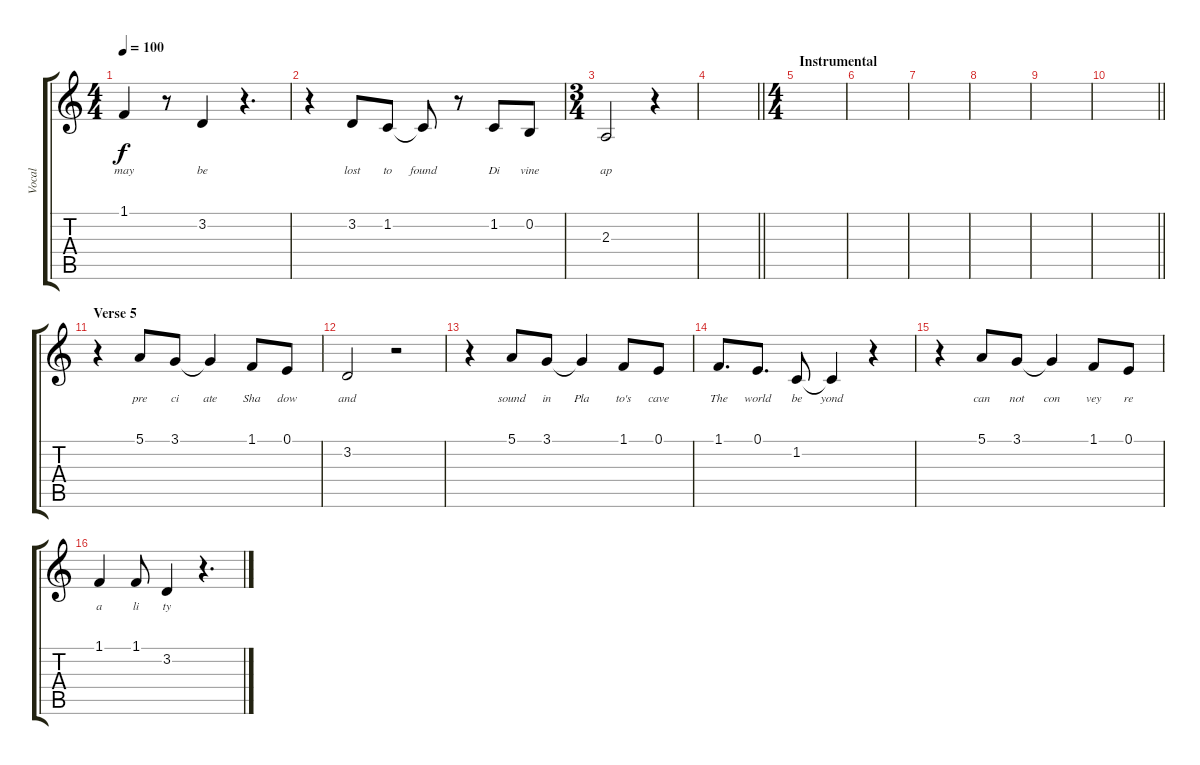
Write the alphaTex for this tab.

\track ("Vocal" "Vocal") {instrument acousticgrandpiano}
\staff {score tabs}
\tuning (E4 B3 G3 D3 A2 E2) {hide}
\ts (4 4)
\tempo 100
\clef g2
\ks c
1.1.4{lyrics (0 "may") lyrics (1 "") lyrics (2 "") lyrics (3 "") lyrics (4 "") dy f} r.8 3.2.4{lyrics (0 "be") lyrics (1 "") lyrics (2 "") lyrics (3 "") lyrics (4 "")} r.4{d} |
r.4 3.2.8{lyrics (0 "lost") lyrics (1 "") lyrics (2 "") lyrics (3 "") lyrics (4 "")} 1.2.8{lyrics (0 "to") lyrics (1 "") lyrics (2 "") lyrics (3 "") lyrics (4 "")} 1.2{t}.8{lyrics (0 "found") lyrics (1 "") lyrics (2 "") lyrics (3 "") lyrics (4 "")} r.8 1.2.8{lyrics (0 "Di") lyrics (1 "") lyrics (2 "") lyrics (3 "") lyrics (4 "")} 0.2.8{lyrics (0 "vine") lyrics (1 "") lyrics (2 "") lyrics (3 "") lyrics (4 "")} |
\ts (3 4)
2.3.2{lyrics (0 "ap") lyrics (1 "") lyrics (2 "") lyrics (3 "") lyrics (4 "")} r.4 |
\barLineRight lightlight
|
\ts (4 4)
\section ("" "Instrumental")
|
|
|
|
|
\barLineRight lightlight
|
\section ("" "Verse 5")
r.4 5.1.8{lyrics (0 "pre") lyrics (1 "") lyrics (2 "") lyrics (3 "") lyrics (4 "")} 3.1.8{lyrics (0 "ci") lyrics (1 "") lyrics (2 "") lyrics (3 "") lyrics (4 "")} 3.1{t}.4{lyrics (0 "ate") lyrics (1 "") lyrics (2 "") lyrics (3 "") lyrics (4 "")} 1.1.8{lyrics (0 "Sha") lyrics (1 "") lyrics (2 "") lyrics (3 "") lyrics (4 "")} 0.1.8{lyrics (0 "dow") lyrics (1 "") lyrics (2 "") lyrics (3 "") lyrics (4 "")} |
3.2.2{lyrics (0 "and") lyrics (1 "") lyrics (2 "") lyrics (3 "") lyrics (4 "")} r.2 |
r.4 5.1.8{lyrics (0 "sound") lyrics (1 "") lyrics (2 "") lyrics (3 "") lyrics (4 "")} 3.1.8{lyrics (0 "in") lyrics (1 "") lyrics (2 "") lyrics (3 "") lyrics (4 "")} 3.1{t}.4{lyrics (0 "Pla") lyrics (1 "") lyrics (2 "") lyrics (3 "") lyrics (4 "")} 1.1.8{lyrics (0 "to's") lyrics (1 "") lyrics (2 "") lyrics (3 "") lyrics (4 "")} 0.1.8{lyrics (0 "cave") lyrics (1 "") lyrics (2 "") lyrics (3 "") lyrics (4 "")} |
1.1.8{d lyrics (0 "The") lyrics (1 "") lyrics (2 "") lyrics (3 "") lyrics (4 "")} 0.1.8{d lyrics (0 "world") lyrics (1 "") lyrics (2 "") lyrics (3 "") lyrics (4 "")} 1.2.8{lyrics (0 "be") lyrics (1 "") lyrics (2 "") lyrics (3 "") lyrics (4 "")} 1.2{t}.4{lyrics (0 "yond") lyrics (1 "") lyrics (2 "") lyrics (3 "") lyrics (4 "")} r.4 |
r.4 5.1.8{lyrics (0 "can") lyrics (1 "") lyrics (2 "") lyrics (3 "") lyrics (4 "")} 3.1.8{lyrics (0 "not") lyrics (1 "") lyrics (2 "") lyrics (3 "") lyrics (4 "")} 3.1{t}.4{lyrics (0 "con") lyrics (1 "") lyrics (2 "") lyrics (3 "") lyrics (4 "")} 1.1.8{lyrics (0 "vey") lyrics (1 "") lyrics (2 "") lyrics (3 "") lyrics (4 "")} 0.1.8{lyrics (0 "re") lyrics (1 "") lyrics (2 "") lyrics (3 "") lyrics (4 "")} |
1.1.4{lyrics (0 "a") lyrics (1 "") lyrics (2 "") lyrics (3 "") lyrics (4 "")} 1.1.8{lyrics (0 "li") lyrics (1 "") lyrics (2 "") lyrics (3 "") lyrics (4 "")} 3.2.4{lyrics (0 "ty") lyrics (1 "") lyrics (2 "") lyrics (3 "") lyrics (4 "")} r.4{d}
